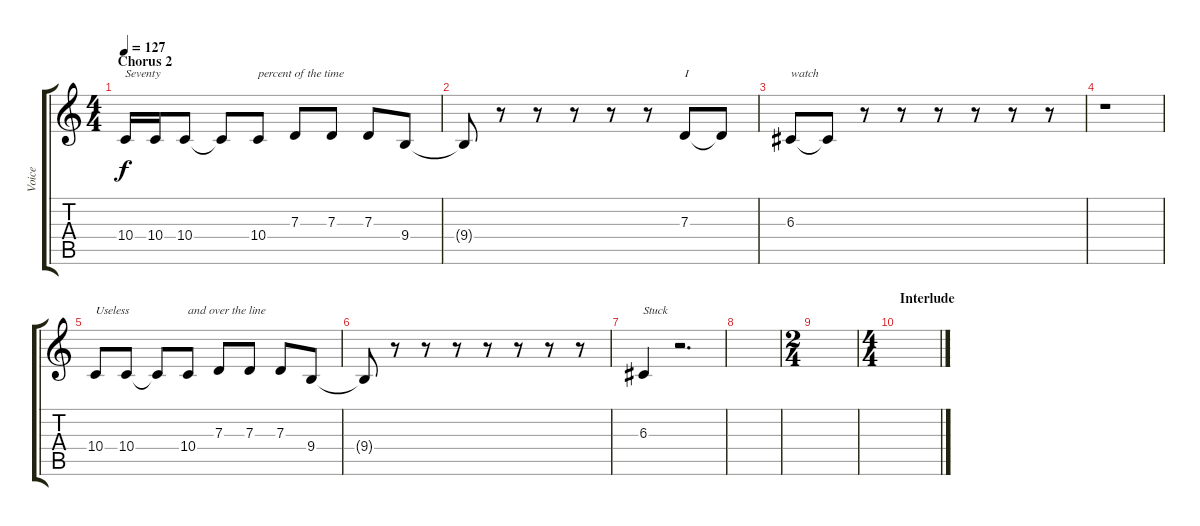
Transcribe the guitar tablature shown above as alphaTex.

\track ("Voice" "Voice") {instrument voiceoohs}
\staff {score tabs}
\tuning (E4 B3 G3 D3 A2 E2) {hide}
\ts (4 4)
\section ("" "Chorus 2")
\tempo 127
\clef g2
\ks c
10.4.16{txt "Seventy" dy f} 10.4.16 10.4.8 10.4{t}.8 10.4.8{txt "percent of the time"} 7.3.8 7.3.8 7.3.8 9.4.8 |
9.4{t}.8 r.8 r.8 r.8 r.8 r.8 7.3.8{txt "I"} 7.3{t}.8 |
6.3.8{txt "watch"} 6.3{t}.8 r.8 r.8 r.8 r.8 r.8 r.8 |
r.1 |
10.4.8{txt "Useless"} 10.4.8 10.4{t}.8 10.4.8{txt "and over the line"} 7.3.8 7.3.8 7.3.8 9.4.8 |
9.4{t}.8 r.8 r.8 r.8 r.8 r.8 r.8 r.8 |
6.3.4{txt "Stuck"} r.2{d} |
|
\ts (2 4)
|
\ts (4 4)
\section ("" "Interlude")
